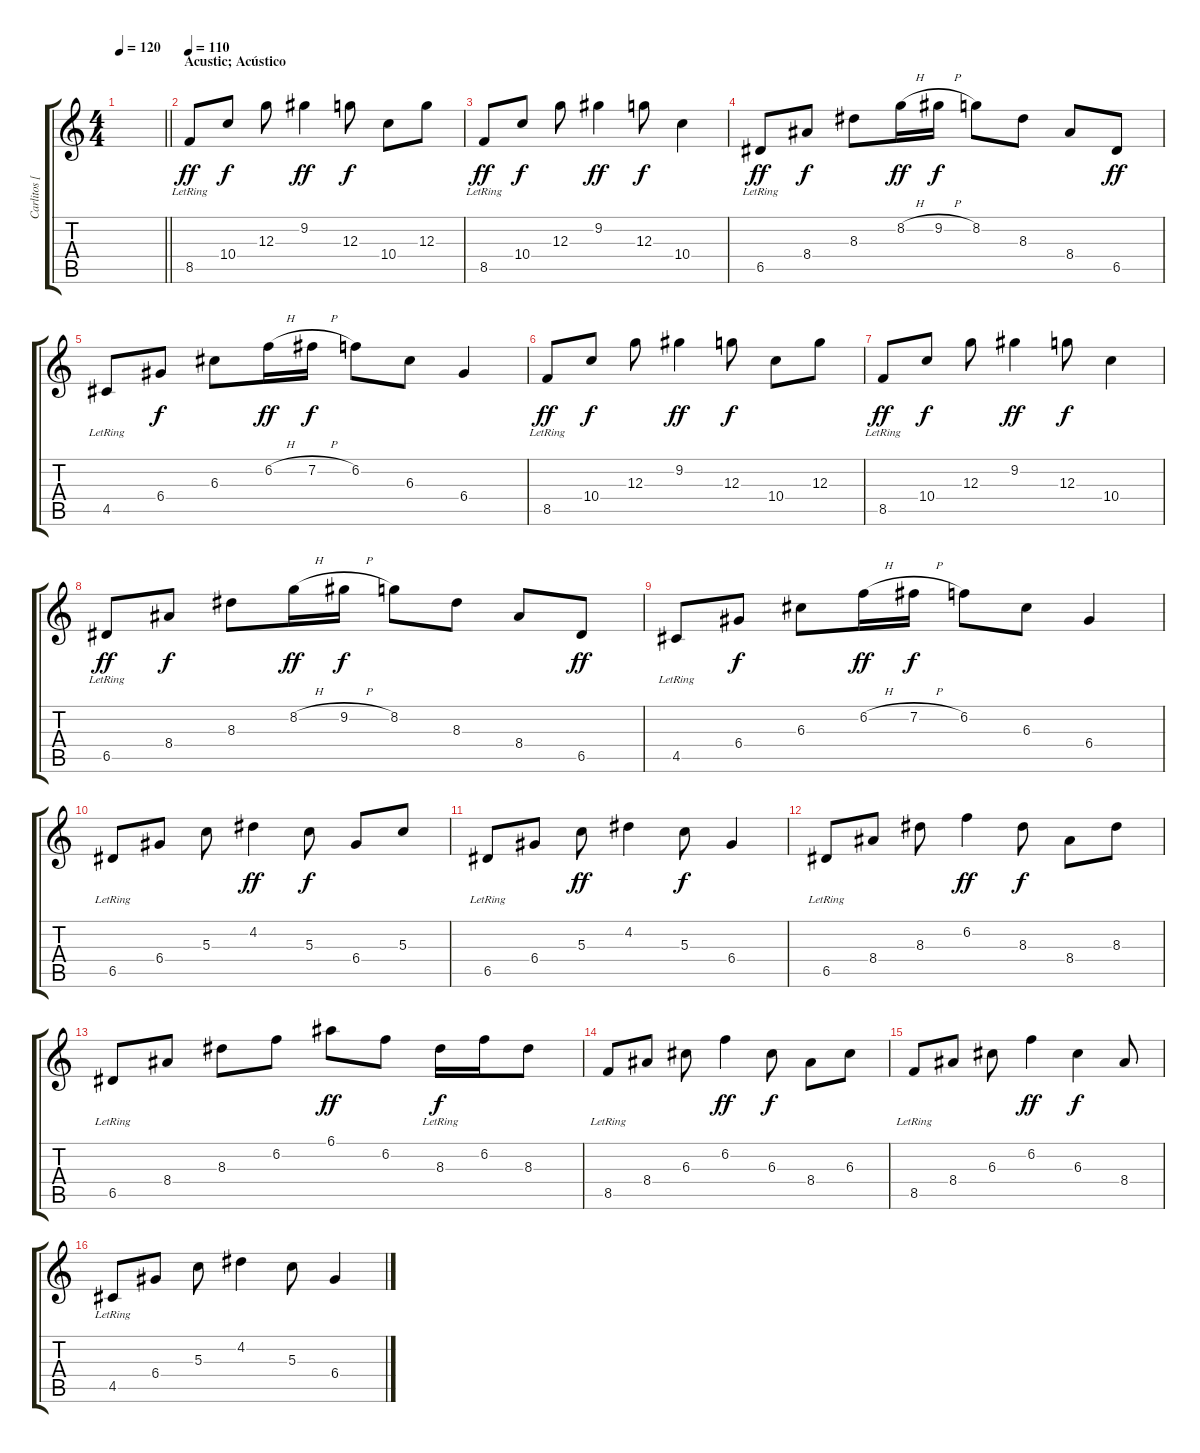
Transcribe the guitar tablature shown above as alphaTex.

\track ("Carlitos [Guit.S]" "Carlitos [") {instrument overdrivenguitar}
\staff {score tabs}
\tuning (E4 B3 G3 D3 A2 E2) {hide}
\ts (4 4)
\tempo 120
\clef g2
\barLineRight lightlight
\ks c
|
\section ("" "Acustic; Acústico")
\tempo 110
8.5{lr}.8{dy ff instrument acousticguitarsteel} 10.4.8{dy f} 12.3.8 9.2.4{dy ff} 12.3.8{dy f} 10.4.8 12.3.8 |
8.5{lr}.8{dy ff} 10.4.8{dy f} 12.3.8 9.2.4{dy ff} 12.3.8{dy f} 10.4.4 |
6.5{lr}.8{dy ff} 8.4.8{dy f} 8.3.8 8.2{h}.16{dy ff} 9.2{h}.16{dy f} 8.2.8 8.3.8 8.4.8 6.5.8{dy ff} |
4.5{lr}.8 6.4.8{dy f} 6.3.8 6.2{h}.16{dy ff} 7.2{h}.16{dy f} 6.2.8 6.3.8 6.4.4 |
8.5{lr}.8{dy ff} 10.4.8{dy f} 12.3.8 9.2.4{dy ff} 12.3.8{dy f} 10.4.8 12.3.8 |
8.5{lr}.8{dy ff} 10.4.8{dy f} 12.3.8 9.2.4{dy ff} 12.3.8{dy f} 10.4.4 |
6.5{lr}.8{dy ff} 8.4.8{dy f} 8.3.8 8.2{h}.16{dy ff} 9.2{h}.16{dy f} 8.2.8 8.3.8 8.4.8 6.5.8{dy ff} |
4.5{lr}.8 6.4.8{dy f} 6.3.8 6.2{h}.16{dy ff} 7.2{h}.16{dy f} 6.2.8 6.3.8 6.4.4 |
6.5{lr}.8 6.4.8 5.3.8 4.2.4{dy ff} 5.3.8{dy f} 6.4.8 5.3.8 |
6.5{lr}.8 6.4.8 5.3.8{dy ff} 4.2.4 5.3.8{dy f} 6.4.4 |
6.5{lr}.8 8.4.8 8.3.8 6.2.4{dy ff} 8.3.8{dy f} 8.4.8 8.3.8 |
6.5{lr}.8 8.4.8 8.3.8 6.2.8 6.1.8{dy ff} 6.2.8 8.3{lr}.16{dy f} 6.2.16 8.3.8 |
8.5{lr}.8 8.4.8 6.3.8 6.2.4{dy ff} 6.3.8{dy f} 8.4.8 6.3.8 |
8.5{lr}.8 8.4.8 6.3.8 6.2.4{dy ff} 6.3.4{dy f} 8.4.8 |
4.5{lr}.8 6.4.8 5.3.8 4.2.4 5.3.8 6.4.4
